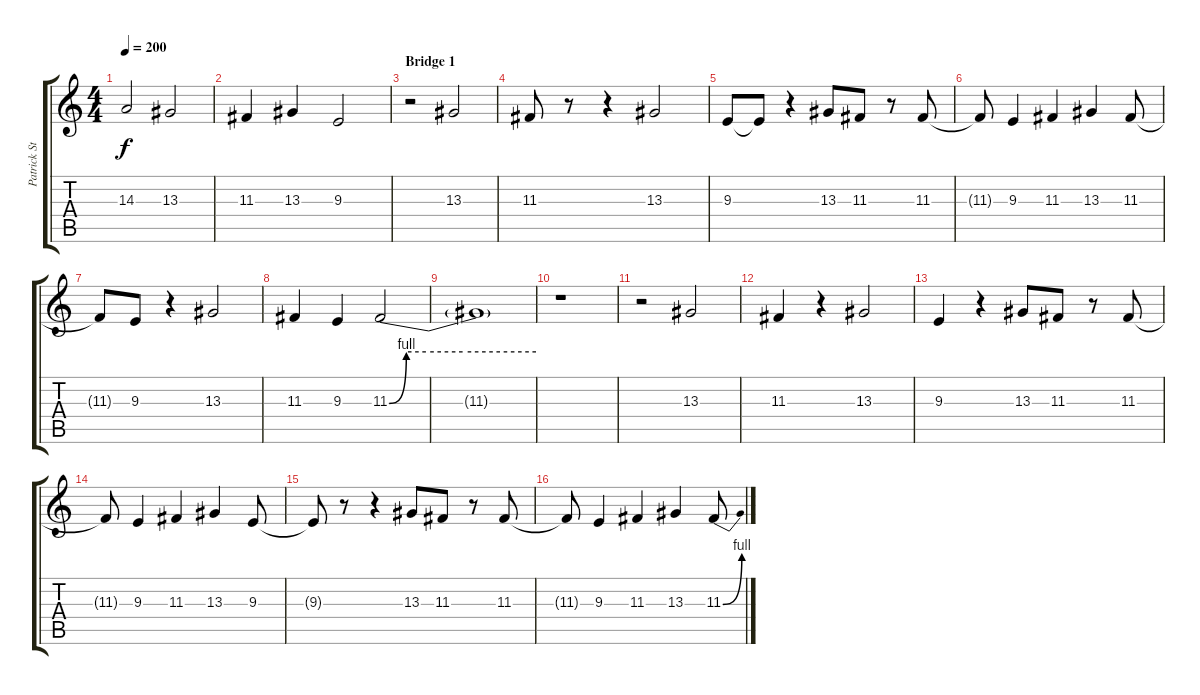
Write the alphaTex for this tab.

\track ("Patrick Stumph (Lead Vocals)" "Patrick St") {instrument clarinet}
\staff {score tabs}
\tuning (E4 B3 G3 D3 A2 E2) {hide}
\ts (4 4)
\tempo 200
\clef g2
\ks c
14.3.2{dy f} 13.3.2 |
11.3.4 13.3.4 9.3.2 |
\section ("" "Bridge 1")
r.2 13.3.2 |
11.3.8 r.8 r.4 13.3.2 |
9.3.8 9.3{t}.8 r.4 13.3.8 11.3.8 r.8 11.3.8 |
11.3{t}.8 9.3.4 11.3.4 13.3.4 11.3.8 |
11.3{t}.8 9.3.8 r.4 13.3.2 |
11.3.4 9.3.4 11.3{be (custom 0 0 7 4 15 4 30 4 60 4)}.2 |
11.3{t}.1 |
r.1 |
r.2 13.3.2 |
11.3.4 r.4 13.3.2 |
9.3.4 r.4 13.3.8 11.3.8 r.8 11.3.8 |
11.3{t}.8 9.3.4 11.3.4 13.3.4 9.3.8 |
9.3{t}.8 r.8 r.4 13.3.8 11.3.8 r.8 11.3.8 |
11.3{t}.8 9.3.4 11.3.4 13.3.4 11.3{be (bend 0 0 60 4)}.8
